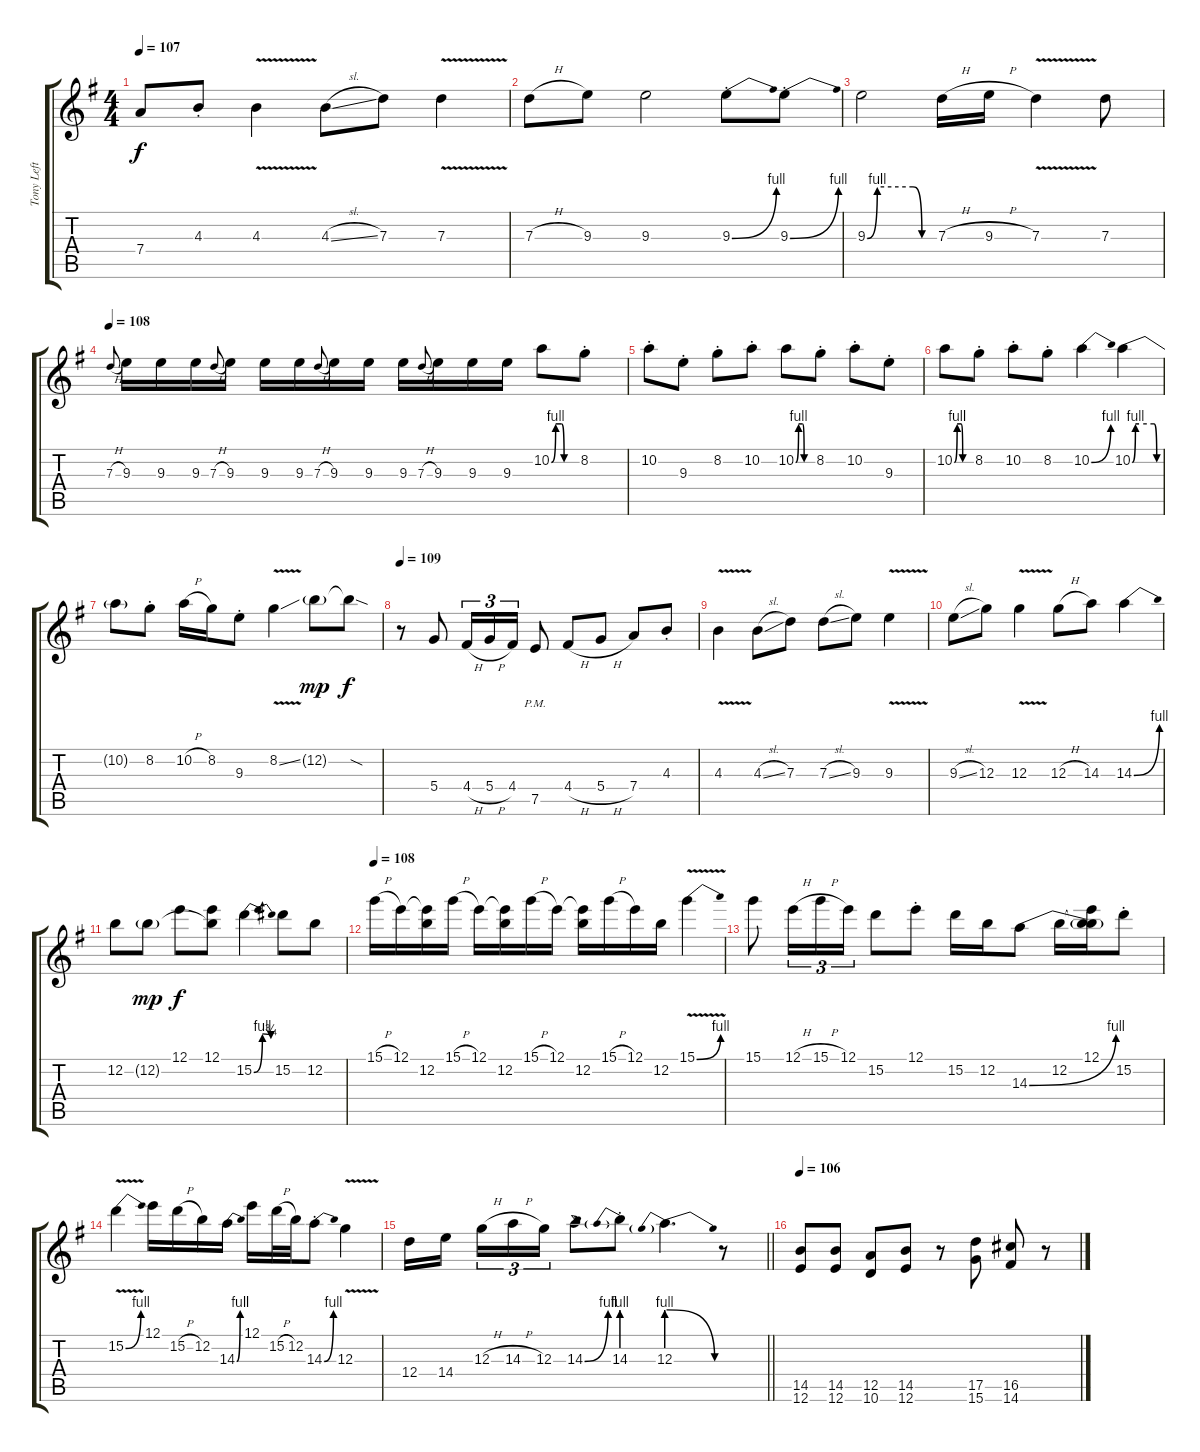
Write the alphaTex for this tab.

\track ("Tony Left channel" "Tony Left ") {instrument distortionguitar}
\staff {score tabs}
\tuning (E4 B3 G3 D3 A2 E2) {hide}
\ts (4 4)
\tempo 107
\clef g2
\ks eminor
7.4.8{dy f} 4.3{st}.8 4.3{v}.4 4.3{sl}.8 7.3.8 7.3{v}.4 |
7.3{h}.8 9.3.8 9.3.2 9.3{be (bend 0 0 60 4) st}.8 9.3{be (bend 0 0 60 4) st}.8 |
9.3{be (custom 0 0 9 4 41 4 49 0 60 0)}.2 7.3{h}.16 9.3{h}.16 7.3{v}.4 7.3.8 |
\tempo 108
7.3{h}.8{gr onbeat} 9.3.16 9.3.16 9.3.16 7.3{h}.8{gr onbeat} 9.3.16 9.3.16 9.3.16 7.3{h}.8{gr onbeat} 9.3.16 9.3.16 9.3.16 7.3{h}.8{gr onbeat} 9.3.16 9.3.16 9.3.16 10.2{be (custom 0 0 10 4 24 4 30 0 37 0 46 0 60 0)}.8 8.2{st}.8 |
10.2{st}.8 9.3{st}.8 8.2{st}.8 10.2{st}.8 10.2{be (custom 0 0 10 4 24 4 30 0 37 0 46 0 60 0)}.8 8.2{st}.8 10.2{st}.8 9.3{st}.8 |
10.2{be (custom 0 0 10 4 24 4 30 0 37 0 46 0 60 0)}.8 8.2{st}.8 10.2{st}.8 8.2{st}.8 10.2{be (bend 0 0 60 4)}.4 10.2{be (custom 0 0 7 4 15 4 48 4 54 0 60 0)}.4 |
10.2{t}.8 8.2{st}.8 10.2{h}.16 8.2.16 9.3{st}.8 8.2{v ss}.4 12.2{g}.8{dy mp} 12.2{sod t}.8{dy f} |
\tempo 109
r.8 5.4.8 4.4{h}.16{tu (3 2)} 5.4{h}.16{tu (3 2)} 4.4.16{tu (3 2)} 7.5{pm}.8 4.4{h}.8 5.4{h}.8 7.4.8 4.3{st}.8 |
4.3{v}.4 4.3{sl}.8 7.3.8 7.3{sl}.8 9.3.8 9.3{v}.4 |
9.3{sl}.8 12.3.8 12.3{v}.4 12.3{h}.8 14.3.8 14.3{be (bend 0 0 60 4)}.4 |
12.2.8 12.2{g}.8{dy mp} 12.1.8{dy f} (12.1 12.2{t}).8 15.2{be (bendrelease 0 0 15 4 46 4 60 3)}.4 15.2.8 12.2.8 |
\tempo 108
15.1{h}.16 12.1.16 (12.1{t} 12.2).16 15.1{h}.16 12.1.16 (12.1{t} 12.2).16 15.1{h}.16 12.1.16 (12.1{t} 12.2).16 15.1{h}.16 12.1.16 12.2.16 15.1{be (bend 0 0 60 4) v}.4 |
15.1.8 12.1{h}.16{tu (3 2)} 15.1{h}.16{tu (3 2)} 12.1.16{tu (3 2)} 15.2.8 12.1{st}.8 15.2.16 12.2.16 14.3{be (bend 0 0 60 4)}.8 12.2.16 (12.1 12.2{t} 14.3{t}).16 15.2{st}.8 |
15.2{be (bend 0 0 60 4) v}.4 12.1.16 15.2{h}.16 12.2.16 14.3{be (bend 0 0 60 4)}.16 12.1.16 15.2{h}.32 12.2.32 14.3{be (bend 0 0 60 4) st}.8 12.3{v}.4 |
\barLineRight lightlight
12.4.16 14.4.16{beam splitsecondary} 12.3{h}.16{tu (3 2)} 14.3{h}.16{tu (3 2)} 12.3.16{tu (3 2)} 14.3{be (bend 0 0 60 4) st}.8 14.3{be (prebend 0 4 60 4) st}.8 12.3{be (prebendrelease 0 4 60 0)}.4{d} r.8 |
\section ("" "")
\tempo 106
(14.5 12.6).8 (14.5 12.6).8 (12.5 10.6).8 (14.5 12.6).8 r.8 (17.5 15.6).8 (16.5 14.6).8 r.8
